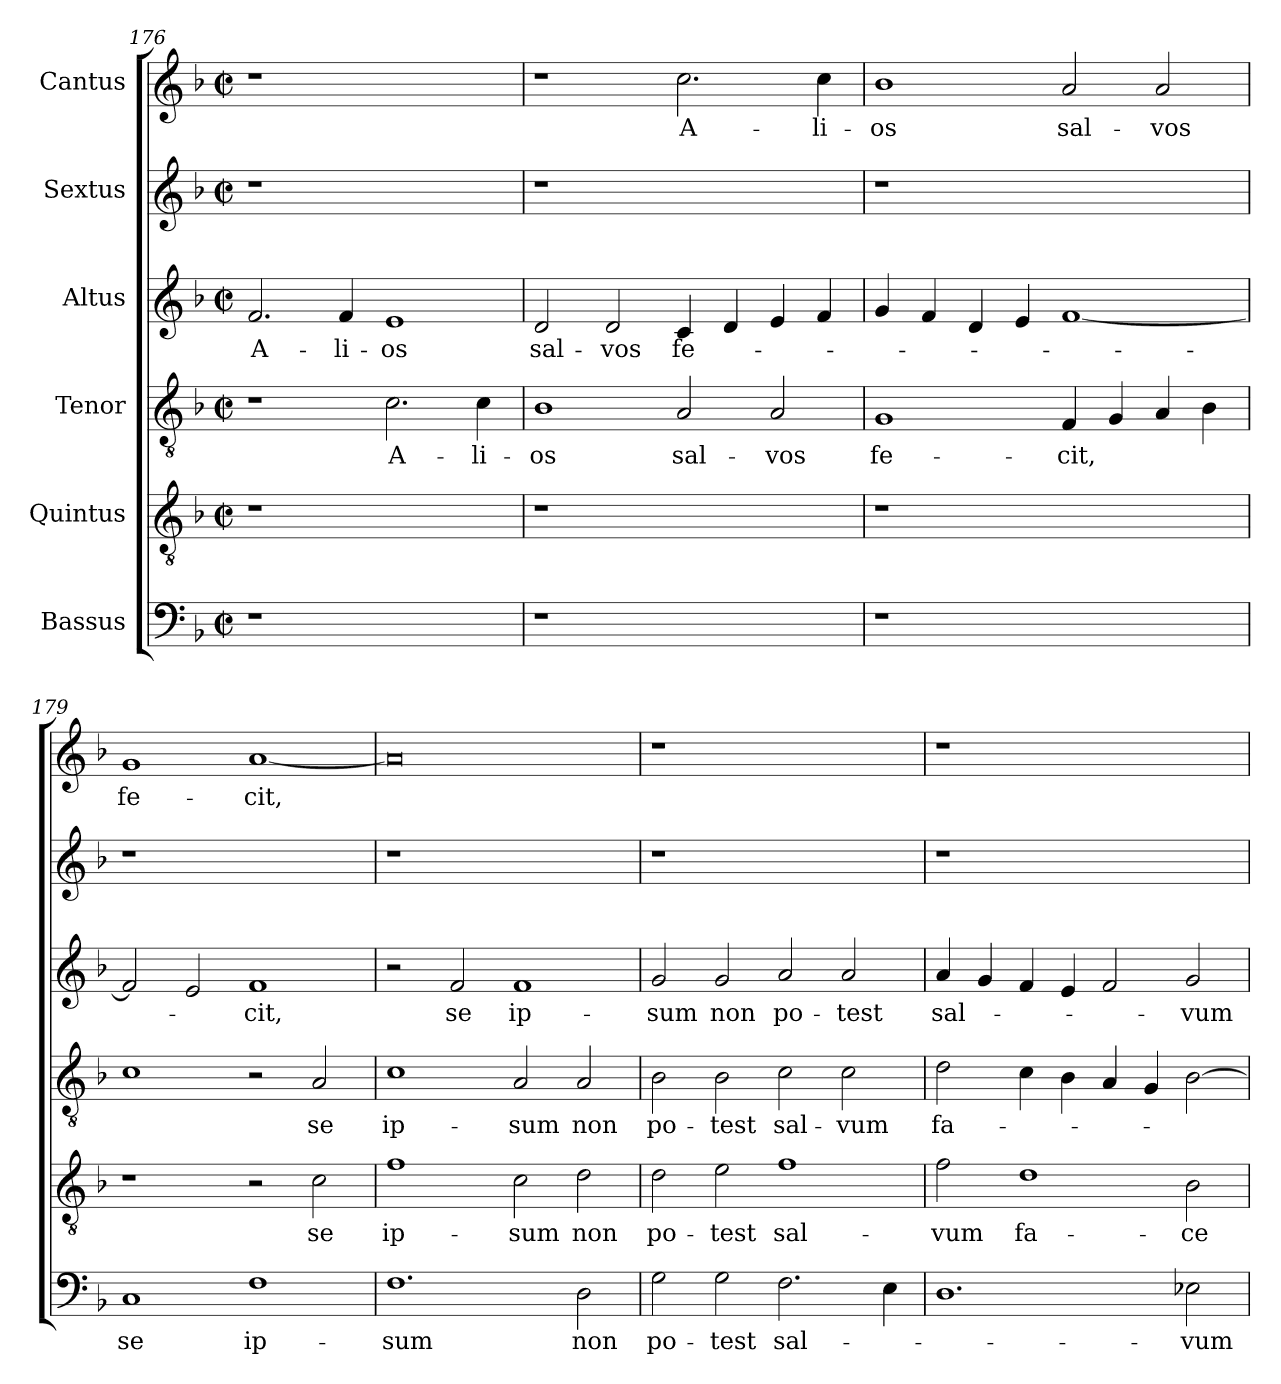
**kern	**text	**kern	**text	**kern	**text	**kern	**text	**kern	**kern	**text
*part6	*part6	*part5	*part5	*part4	*part4	*part3	*part3	*part2	*part1	*part1
*staff6	*staff6	*staff5	*staff5	*staff4	*staff4	*staff3	*staff3	*staff2	*staff1	*staff1
*I"Bassus	*	*I"Quintus	*	*I"Tenor	*	*I"Altus	*	*I"Sextus	*I"Cantus	*
*clefF4	*	*clefGv2	*	*clefGv2	*	*clefG2	*	*clefG2	*clefG2	*
*k[b-]	*	*k[b-]	*	*k[b-]	*	*k[b-]	*	*k[b-]	*k[b-]	*
*F:	*	*F:	*	*F:	*	*F:	*	*F:	*F:	*
*M2/2	*	*M2/2	*	*M2/2	*	*M2/2	*	*M2/2	*M2/2	*
*met(c|)	*	*met(c|)	*	*met(c|)	*	*met(c|)	*	*met(c|)	*met(c|)	*
=176	=176	=176	=176	=176	=176	=176	=176	=176	=176	=176
!	!	!	!	!	!	!	!LO:LY:b	!	!	!
1r	.	1r	.	1r	.	2.f/	A-	1r	1r	.
!	!	!	!	!	!	!	!LO:LY:b	!	!	!
.	.	.	.	.	.	4f/	-li-	.	.	.
!	!	!	!	!	!LO:LY:b	!	!LO:LY:b	!	!	!
1ryy	.	1ryy	.	2.c\	A-	1e	-os	1ryy	1ryy	.
!	!	!	!	!	!LO:LY:b	!	!	!	!	!
.	.	.	.	4c\	-li-	.	.	.	.	.
!!LO:LB:g=z
=177	=177	=177	=177	=177	=177	=177	=177	=177	=177	=177
!	!	!	!	!	!LO:LY:b	!	!LO:LY:b	!	!	!
1r	.	1r	.	1B-	-os	2d/	sal-	1r	1r	.
!	!	!	!	!	!	!	!LO:LY:b	!	!	!
.	.	.	.	.	.	2d/	-vos	.	.	.
!	!	!	!	!	!LO:LY:b	!	!LO:LY:b	!	!	!LO:LY:b
1ryy	.	1ryy	.	2A/	sal-	4c/	fe-	1ryy	2.cc\	A-
.	.	.	.	.	.	4d/	.	.	.	.
!	!	!	!	!	!LO:LY:b	!	!	!	!	!
.	.	.	.	2A/	-vos	4e/	.	.	.	.
!	!	!	!	!	!	!	!	!	!	!LO:LY:b
.	.	.	.	.	.	4f/	.	.	4cc\	-li-
=178	=178	=178	=178	=178	=178	=178	=178	=178	=178	=178
!	!	!	!	!	!LO:LY:b	!	!	!	!	!LO:LY:b
1r	.	1r	.	1G	fe-	4g/	.	1r	1b-	-os
.	.	.	.	.	.	4f/	.	.	.	.
.	.	.	.	.	.	4d/	.	.	.	.
.	.	.	.	.	.	4e/	.	.	.	.
!	!	!	!	!	!LO:LY:b	!	!	!	!	!LO:LY:b
1ryy	.	1ryy	.	4F/	-cit,	[1f	.	1ryy	2a/	sal-
.	.	.	.	4G/	.	.	.	.	.	.
!	!	!	!	!	!	!	!	!	!	!LO:LY:b
.	.	.	.	4A/	.	.	.	.	2a/	-vos
.	.	.	.	4B-\	.	.	.	.	.	.
=179	=179	=179	=179	=179	=179	=179	=179	=179	=179	=179
!	!LO:LY:b	!	!	!	!	!	!	!	!	!LO:LY:b
1C	se	1r	.	1c	.	2f/]	.	1r	1g	fe-
.	.	.	.	.	.	2e/	.	.	.	.
!	!LO:LY:b	!	!	!	!	!	!LO:LY:b	!	!	!LO:LY:b
1F	ip-	2r	.	2r	.	1f	-cit,	1ryy	[1a	-cit,
!	!	!	!LO:LY:b	!	!LO:LY:b	!	!	!	!	!
.	.	2c\	se	2A/	se	.	.	.	.	.
=180	=180	=180	=180	=180	=180	=180	=180	=180	=180	=180
!	!LO:LY:b	!	!LO:LY:b	!	!LO:LY:b	!	!	!	!	!
1.F	-sum	1f	ip-	1c	ip-	2r	.	1r	0a]	.
!	!	!	!	!	!	!	!LO:LY:b	!	!	!
.	.	.	.	.	.	2f/	se	.	.	.
!	!	!	!LO:LY:b	!	!LO:LY:b	!	!LO:LY:b	!	!	!
.	.	2c\	-sum	2A/	-sum	1f	ip-	1ryy	.	.
!	!LO:LY:b	!	!LO:LY:b	!	!LO:LY:b	!	!	!	!	!
2D\	non	2d\	non	2A/	non	.	.	.	.	.
=181	=181	=181	=181	=181	=181	=181	=181	=181	=181	=181
!	!LO:LY:b	!	!LO:LY:b	!	!LO:LY:b	!	!LO:LY:b	!	!	!
2G\	po-	2d\	po-	2B-\	po-	2g/	-sum	1r	1r	.
!	!LO:LY:b	!	!LO:LY:b	!	!LO:LY:b	!	!LO:LY:b	!	!	!
2G\	-test	2e\	-test	2B-\	-test	2g/	non	.	.	.
!	!LO:LY:b	!	!LO:LY:b	!	!LO:LY:b	!	!LO:LY:b	!	!	!
2.F\	sal-	1f	sal-	2c\	sal-	2a/	po-	1ryy	1ryy	.
!	!	!	!	!	!LO:LY:b	!	!LO:LY:b	!	!	!
.	.	.	.	2c\	-vum	2a/	-test	.	.	.
4E\	.	.	.	.	.	.	.	.	.	.
=182	=182	=182	=182	=182	=182	=182	=182	=182	=182	=182
!	!	!	!LO:LY:b	!	!LO:LY:b	!	!LO:LY:b	!	!	!
1.D	.	2f\	-vum	2d\	fa-	4a/	sal-	1r	1r	.
.	.	.	.	.	.	4g/	.	.	.	.
!	!	!	!LO:LY:b	!	!	!	!	!	!	!
.	.	1d	fa-	4c\	.	4f/	.	.	.	.
.	.	.	.	4B-\	.	4e/	.	.	.	.
.	.	.	.	4A/	.	2f/	.	1ryy	1ryy	.
.	.	.	.	4G/	.	.	.	.	.	.
!	!LO:LY:b	!	!LO:LY:b	!	!	!	!LO:LY:b	!	!	!
2E-X\	-vum	2B-\	-ce-	[2B-\	.	2g/	-vum	.	.	.
=	=	=	=	=	=	=	=	=	=	=
*-	*-	*-	*-	*-	*-	*-	*-	*-	*-	*-
